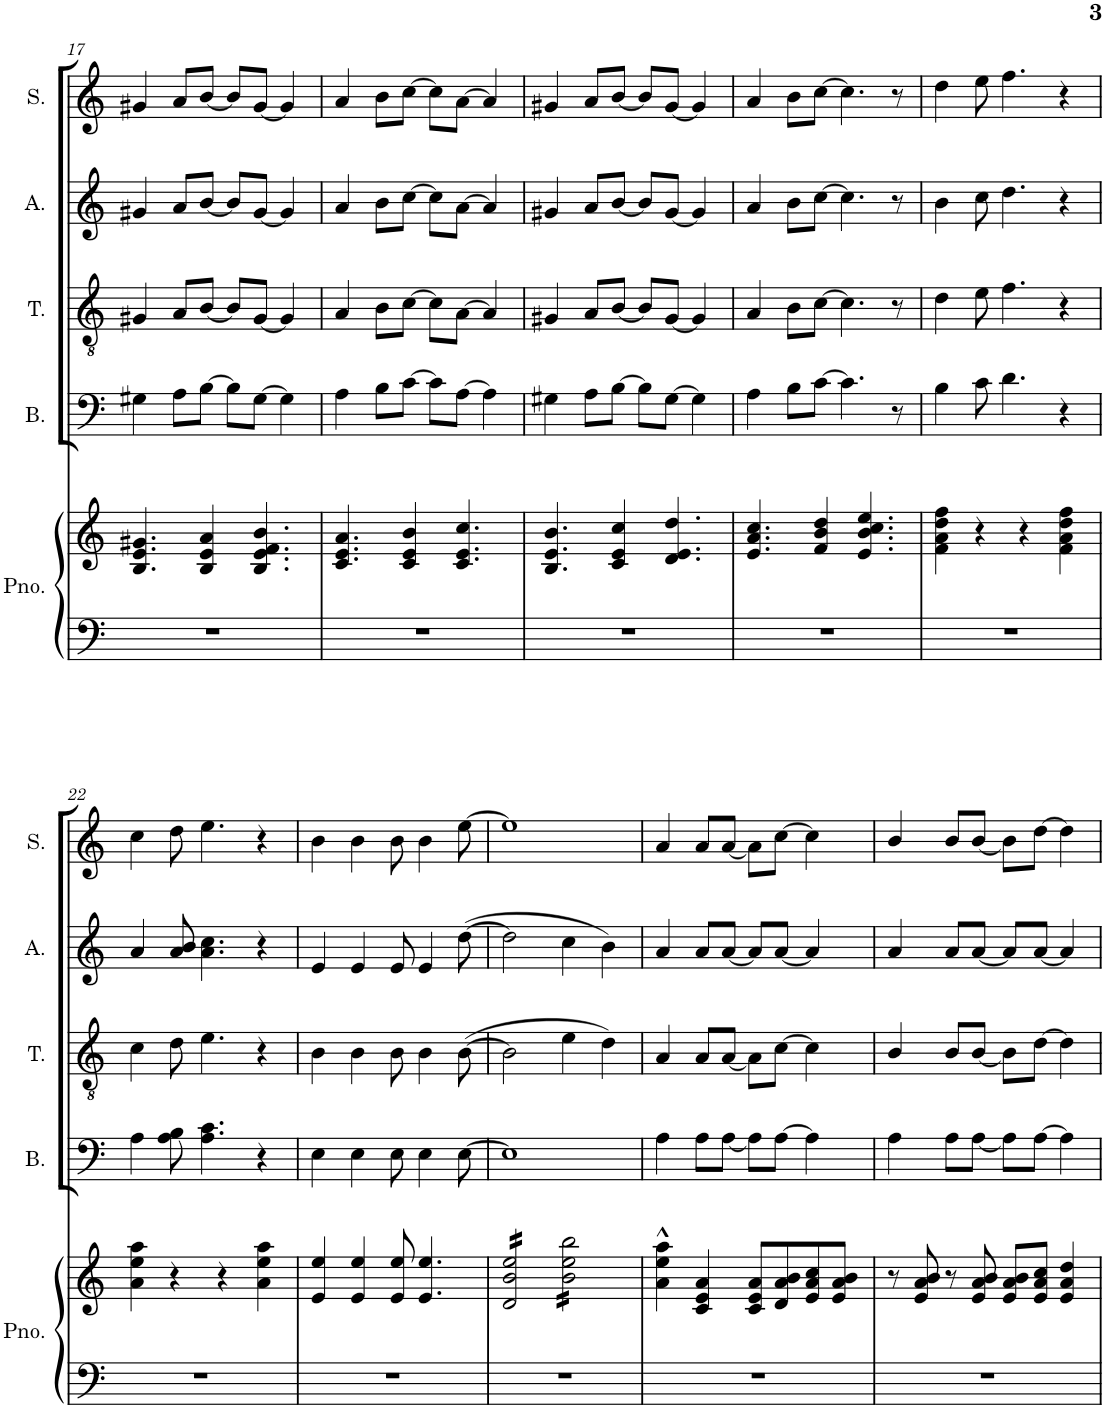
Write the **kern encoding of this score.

**kern	**kern	**kern	**kern	**kern	**kern
*part5	*part5	*part4	*part3	*part2	*part1
*staff6	*staff5	*staff4	*staff3	*staff2	*staff1
*I"Piano	*	*I"Bass	*I"Tenor	*I"Alto	*I"Soprano
*I'Pno.	*	*I'B.	*I'T.	*I'A.	*I'S.
!!LO:PB:g=z
*clefF4	*clefG2	*clefF4	*clefGv2	*clefG2	*clefG2
*k[]	*k[]	*k[]	*k[]	*k[]	*k[]
*M4/4	*M4/4	*M4/4	*M4/4	*M4/4	*M4/4
=17	=17	=17	=17	=17	=17
1r	4.B/ 4.e/ 4.g#X/	4G#X\	4G#X/	4g#X/	4g#X/
.	.	8A\L	8A/L	8a/L	8a/L
.	4B/ 4e/ 4a/	[8B\J	[8B/J	[8b/J	[8b/J
.	.	8B\L]	8B/L]	8b/L]	8b/L]
.	4.B/ 4.e/ 4.f/ 4.b/	[8G#\J	[8G#/J	[8g#/J	[8g#/J
.	.	4G#\]	4G#/]	4g#/]	4g#/]
=18	=18	=18	=18	=18	=18
1r	4.c/ 4.e/ 4.a/	4A\	4A/	4a/	4a/
.	.	8B\L	8B\L	8b\L	8b\L
.	4c/ 4e/ 4b/	[8c\J	[8c\J	[8cc\J	[8cc\J
.	.	8c\L]	8c\L]	8cc\L]	8cc\L]
.	4.c/ 4.e/ 4.cc/	[8A\J	[8A\J	[8a\J	[8a\J
.	.	4A\]	4A/]	4a/]	4a/]
=19	=19	=19	=19	=19	=19
1r	4.B/ 4.e/ 4.b/	4G#X\	4G#X/	4g#X/	4g#X/
.	.	8A\L	8A/L	8a/L	8a/L
.	4c/ 4e/ 4cc/	[8B\J	[8B/J	[8b/J	[8b/J
.	.	8B\L]	8B/L]	8b/L]	8b/L]
.	4.d/ 4.e/ 4.dd/	[8G#\J	[8G#/J	[8g#/J	[8g#/J
.	.	4G#\]	4G#/]	4g#/]	4g#/]
=20	=20	=20	=20	=20	=20
1r	4.e/ 4.a/ 4.cc/	4A\	4A/	4a/	4a/
.	.	8B\L	8B\L	8b\L	8b\L
.	4f/ 4b/ 4dd/	[8c\J	[8c\J	[8cc\J	[8cc\J
.	.	4.c\]	4.c\]	4.cc\]	4.cc\]
.	4.e/ 4.b/ 4.cc/ 4.ee/	.	.	.	.
.	.	8r	8r	8r	8r
=21	=21	=21	=21	=21	=21
1r	4f\ 4a\ 4dd\ 4ff\	4B\	4d\	4b\	4dd\
.	4r	8c\	8e\	8cc\	8ee\
.	.	4.d\	4.f\	4.dd\	4.ff\
.	4r	.	.	.	.
.	4f\ 4a\ 4dd\ 4ff\	4r	4r	4r	4r
!!LO:LB:g=z
=22	=22	=22	=22	=22	=22
1r	4a\ 4ee\ 4aa\	4A\	4c\	4a/	4cc\
.	4r	8A\ 8B\	8d\	8a/ 8b/	8dd\
.	.	4.A\ 4.c\	4.e\	4.a\ 4.cc\	4.ee\
.	4r	.	.	.	.
.	4a\ 4ee\ 4aa\	4r	4r	4r	4r
=23	=23	=23	=23	=23	=23
1r	4e/ 4ee/	4E\	4B\	4e/	4b\
.	4e/ 4ee/	4E\	4B\	4e/	4b\
.	8e/ 8ee/	8E\	8B\	8e/	8b\
.	4.e/ 4.ee/	4E\	4B\	4e/	4b\
.	.	[8E\	([8B\	([8dd\	[8ee\
=24	=24	=24	=24	=24	=24
*	*tremolo	*	*	*	*
1r	16d/ 16b/ 16ee/LL	1E]	2B\]	2dd\]	1ee]
.	16d/ 16b/ 16ee/	.	.	.	.
.	16d/ 16b/ 16ee/	.	.	.	.
.	16d/ 16b/ 16ee/	.	.	.	.
.	16d/ 16b/ 16ee/	.	.	.	.
.	16d/ 16b/ 16ee/	.	.	.	.
.	16d/ 16b/ 16ee/	.	.	.	.
.	16d/ 16b/ 16ee/JJ	.	.	.	.
.	16b\ 16ee\ 16bb\LL	.	4e\	4cc\	.
.	16b\ 16ee\ 16bb\	.	.	.	.
.	16b\ 16ee\ 16bb\	.	.	.	.
.	16b\ 16ee\ 16bb\	.	.	.	.
.	16b\ 16ee\ 16bb\	.	4d\)	4b\)	.
.	16b\ 16ee\ 16bb\	.	.	.	.
.	16b\ 16ee\ 16bb\	.	.	.	.
.	16b\ 16ee\ 16bb\JJ	.	.	.	.
*	*Xtremolo	*	*	*	*
=25	=25	=25	=25	=25	=25
1r	4a\^^ 4ee\^^ 4aa\^^	4A\	4A/	4a/	4a/
.	4c/ 4e/ 4a/	8A\L	8A/L	8a/L	8a/L
.	.	[<8A\J	[<8A/J	[<8a/J	[<8a/J
.	8c/ 8e/ 8a/L	8A\L]	8A\L]	8a/L]	8a\L]
.	8d/ 8a/ 8b/	[8A\J	[8c\J	[8a/J	[8cc\J
.	8e/ 8a/ 8cc/	4A\]	4c\]	4a/]	4cc\]
.	8e/ 8a/ 8b/J	.	.	.	.
=26	=26	=26	=26	=26	=26
1r	8r	4A\	4B/	4a/	4b/
.	8e/ 8a/ 8b/	.	.	.	.
.	8r	8A\L	8B/L	8a/L	8b/L
.	8e/ 8a/ 8b/	[<8A\J	[<8B/J	[<8a/J	[<8b/J
.	8e/ 8a/ 8b/L	8A\L]	8B\L]	8a/L]	8b\L]
.	8e/ 8a/ 8cc/J	[8A\J	[8d\J	[8a/J	[8dd\J
.	4e/ 4a/ 4dd/	4A\]	4d\]	4a/]	4dd\]
=	=	=	=	=	=
*-	*-	*-	*-	*-	*-
